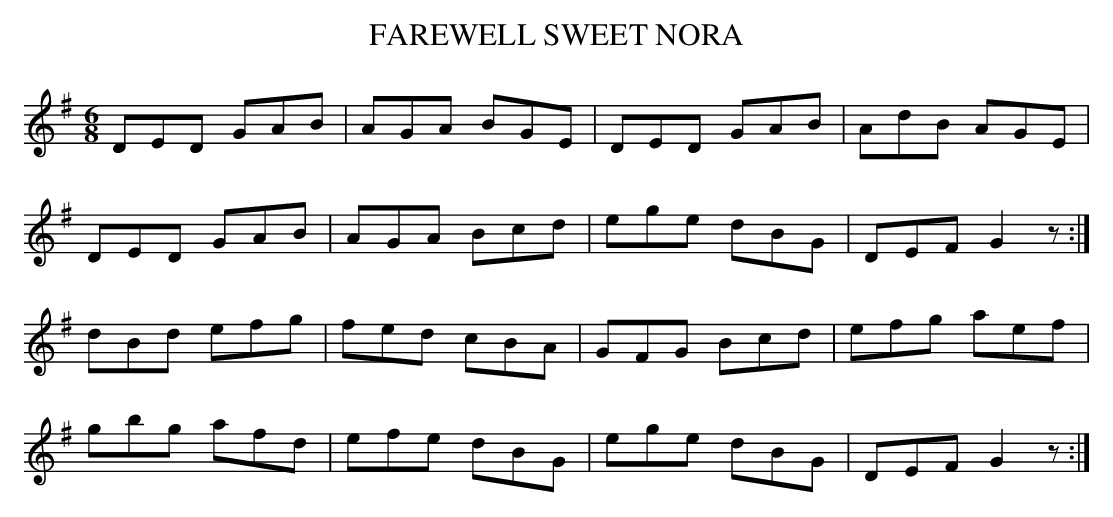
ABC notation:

X:1
T:FAREWELL SWEET NORA
M:6/8
L:1/8
K:G
DED GAB|AGA BGE|DED GAB|AdB AGE|
DED GAB|AGA Bcd|ege dBG|DEF G2z :|
dBd efg|fed cBA|GFG Bcd|efg aef|
gbg afd|efe dBG|ege dBG|DEF G2z :|
